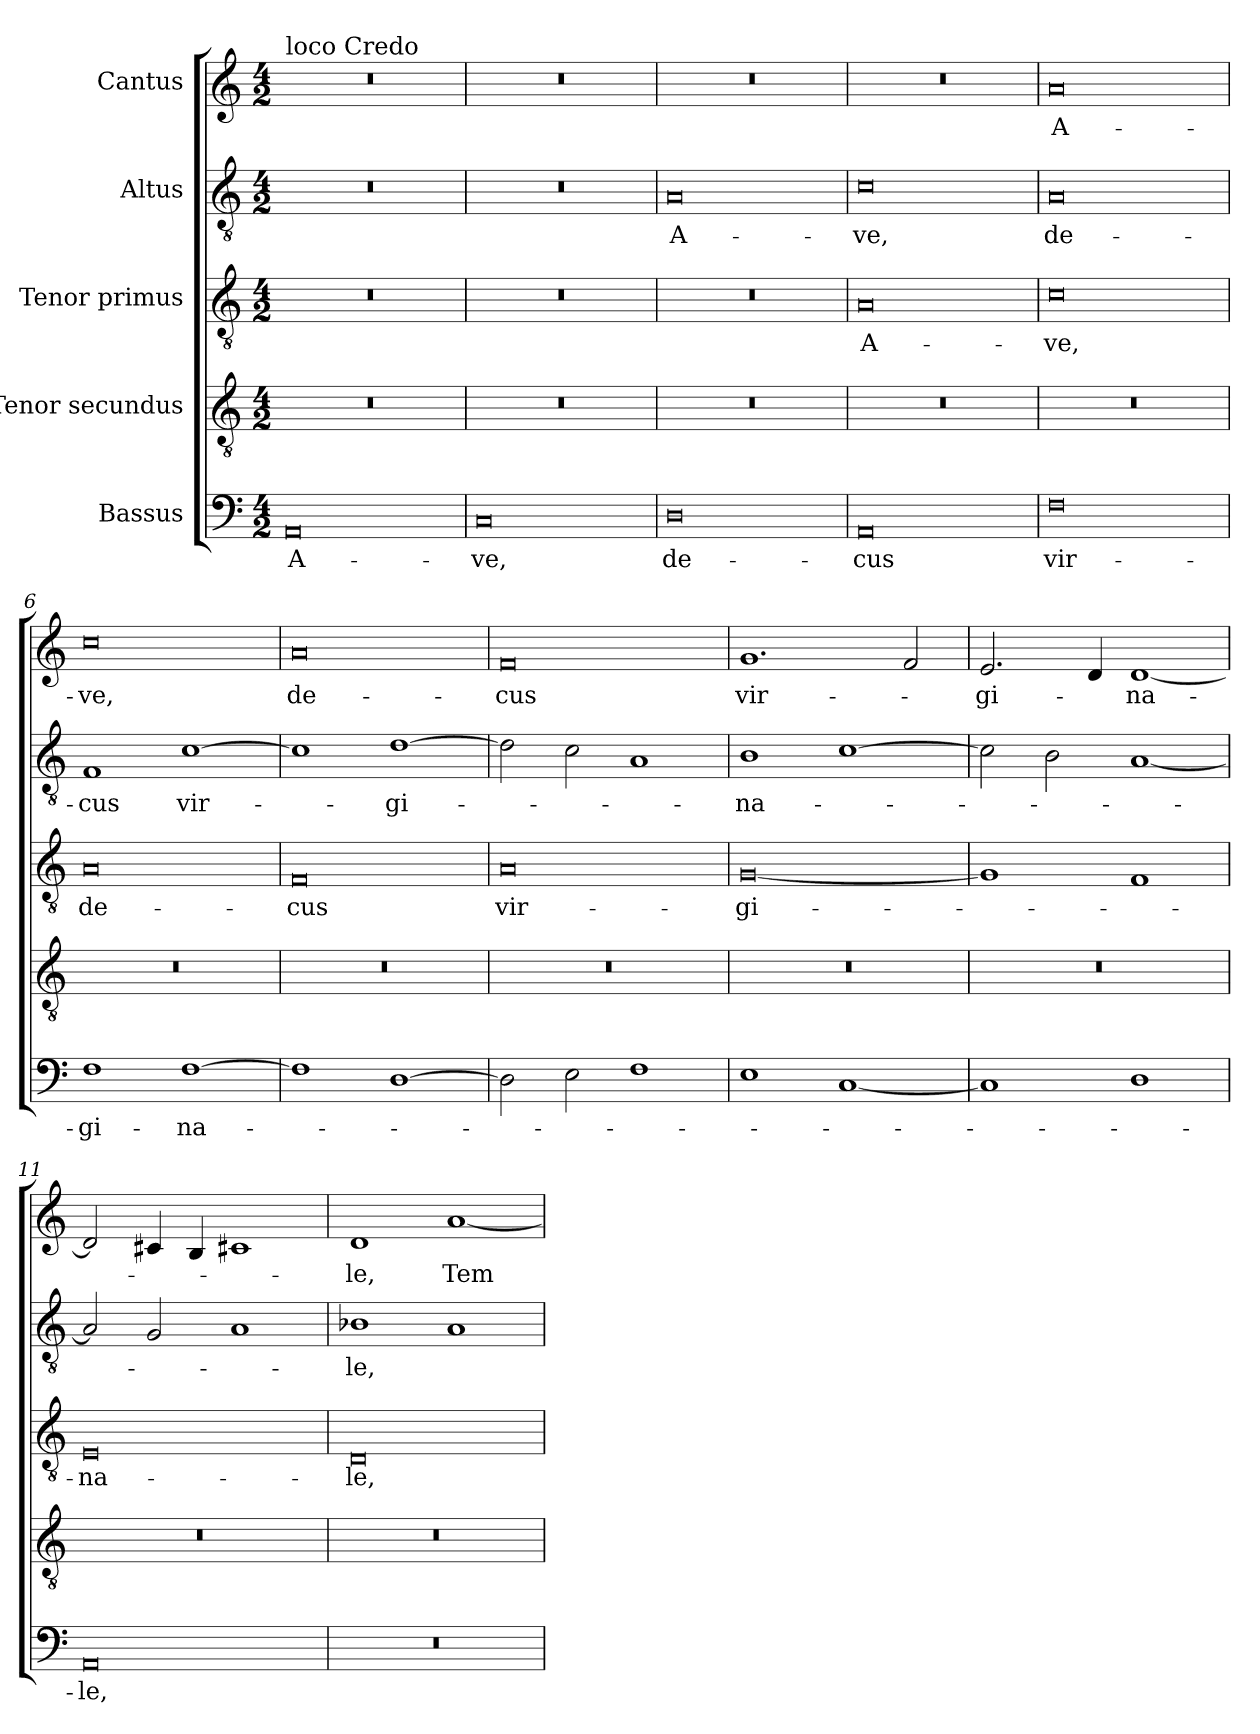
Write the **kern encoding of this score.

**kern	**text	**kern	**kern	**text	**kern	**text	**kern	**text
*part5	*part5	*part4	*part3	*part3	*part2	*part2	*part1	*part1
*staff5	*staff5	*staff4	*staff3	*staff3	*staff2	*staff2	*staff1	*staff1
*I"Bassus	*	*I"Tenor secundus	*I" Tenor primus	*	*I"Altus	*	*I"Cantus	*
*clefF4	*	*clefGv2	*clefGv2	*	*clefGv2	*	*clefG2	*
*k[]	*	*k[]	*k[]	*	*k[]	*	*k[]	*
*C:	*	*C:	*C:	*	*C:	*	*C:	*
*M4/2	*	*M4/2	*M4/2	*	*M4/2	*	*M4/2	*
=1	=1	=1	=1	=1	=1	=1	=1	=1
!	!	!	!	!	!	!	!LO:TX:a:t=loco Credo	!
0AA/	A-	0r	0r	.	0r	.	0r	.
=2	=2	=2	=2	=2	=2	=2	=2	=2
0C/	-ve,	0r	0r	.	0r	.	0r	.
=3	=3	=3	=3	=3	=3	=3	=3	=3
0D\	de-	0r	0r	.	0A/	A-	0r	.
=4	=4	=4	=4	=4	=4	=4	=4	=4
0AA/	-cus	0r	0A/	A-	0c\	-ve,	0r	.
=5	=5	=5	=5	=5	=5	=5	=5	=5
0F\	vir-	0r	0c\	-ve,	0A/	de-	0a/	A-
=6	=6	=6	=6	=6	=6	=6	=6	=6
1F\	-gi-	0r	0A/	de-	1F/	-cus	0cc\	-ve,
[1F\	-na-	.	.	.	[1c\	vir-	.	.
=7	=7	=7	=7	=7	=7	=7	=7	=7
1F\]	.	0r	0F/	-cus	1c\]	.	0a/	de-
[1D\	.	.	.	.	[1d\	-gi-	.	.
=8	=8	=8	=8	=8	=8	=8	=8	=8
2D\]	.	0r	0A/	vir-	2d\]	.	0f/	-cus
2E\	.	.	.	.	2c\	.	.	.
1F\	.	.	.	.	1A/	.	.	.
!!LO:LB:g=z
=9	=9	=9	=9	=9	=9	=9	=9	=9
1E\	.	0r	[0G/	-gi-	1B\	-na-	1.g/	vir-
[1C/	.	.	.	.	[1c\	.	.	.
.	.	.	.	.	.	.	2f/	.
=10	=10	=10	=10	=10	=10	=10	=10	=10
1C/]	.	0r	1G/]	.	2c\]	.	2.e/	-gi-
.	.	.	.	.	2B\	.	.	.
.	.	.	.	.	.	.	4d/	.
1D\	.	.	1F/	.	[1A/	.	[1d/	-na-
=11	=11	=11	=11	=11	=11	=11	=11	=11
0AA/	-le,	0r	0E/	-na-	2A/]	.	2d/]	.
.	.	.	.	.	2G/	.	4c#X/	.
.	.	.	.	.	.	.	4B/	.
.	.	.	.	.	1A/	.	1c#X/	.
=12	=12	=12	=12	=12	=12	=12	=12	=12
0r	.	0r	0D/	-le,	1B-X\	-le,	1d/	-le,
.	.	.	.	.	1A/	.	[1a/	Tem-
=	=	=	=	=	=	=	=	=
*-	*-	*-	*-	*-	*-	*-	*-	*-
